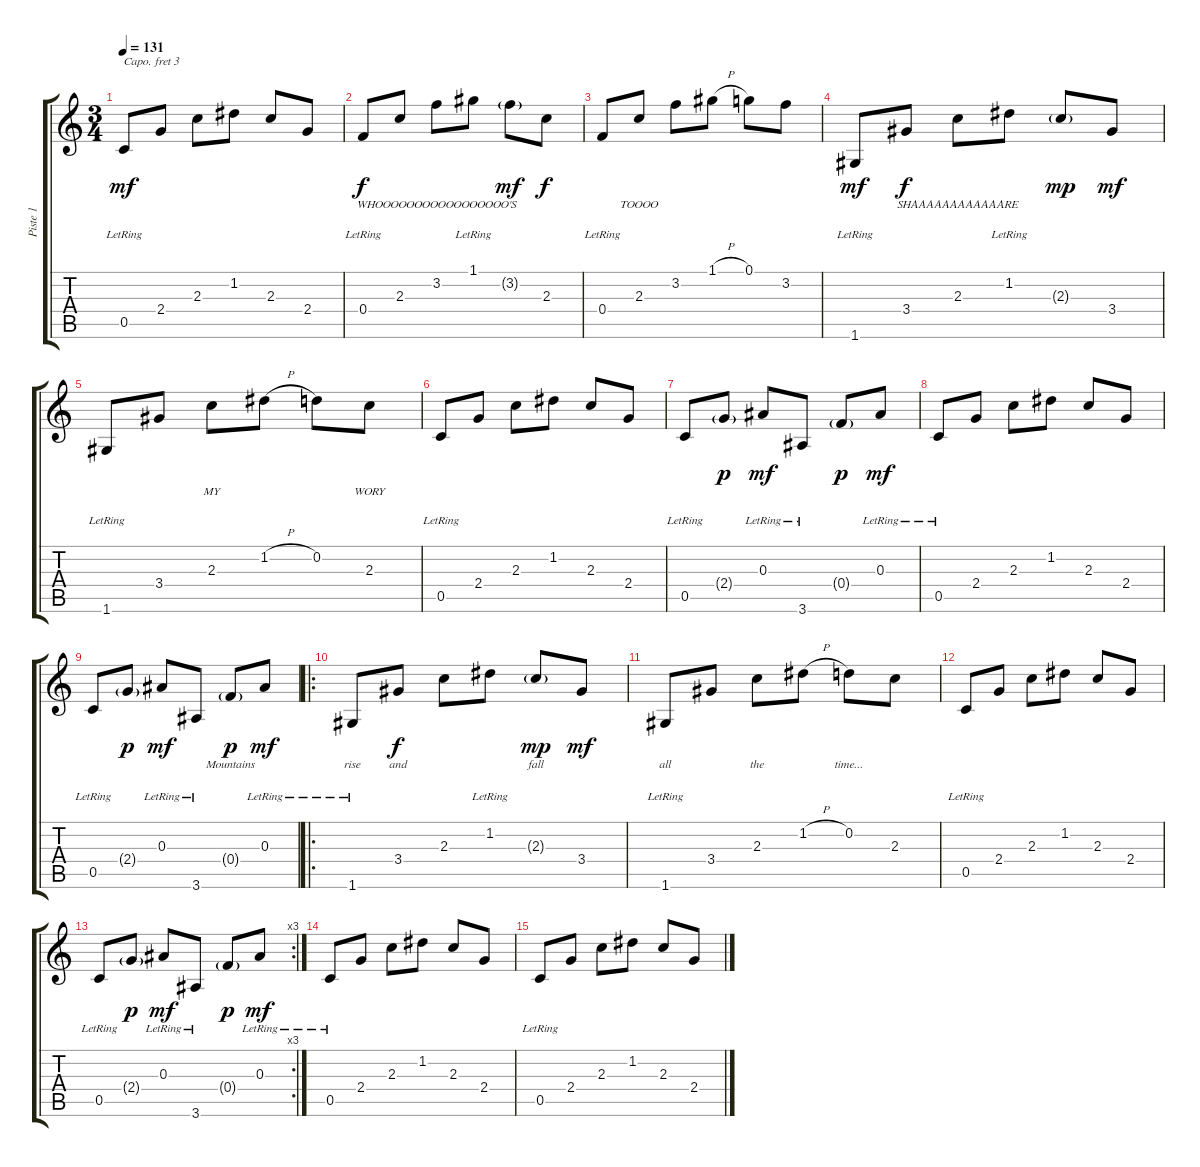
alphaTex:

\track ("Piste 1" "Piste 1") {instrument acousticguitarsteel}
\staff {score tabs}
\capo 3
\tuning (E4 B3 G3 D3 A2 E2) {hide}
\ts (3 4)
\tempo 131
\clef g2
\ks c
0.5{lr}.8{lyrics (0 "") lyrics (1 "") lyrics (2 "") lyrics (3 "") lyrics (4 "") dy mf} 2.4.8{lyrics (0 "") lyrics (1 "") lyrics (2 "") lyrics (3 "") lyrics (4 "")} 2.3.8{lyrics (0 "") lyrics (1 "") lyrics (2 "") lyrics (3 "") lyrics (4 "")} 1.2.8{lyrics (0 "") lyrics (1 "") lyrics (2 "") lyrics (3 "") lyrics (4 "")} 2.3.8{lyrics (0 "") lyrics (1 "") lyrics (2 "") lyrics (3 "") lyrics (4 "")} 2.4.8{lyrics (0 "") lyrics (1 "") lyrics (2 "") lyrics (3 "") lyrics (4 "")} |
0.4{lr}.8{lyrics (0 "") lyrics (1 "") lyrics (2 "") lyrics (3 "") lyrics (4 "") dy f} 2.3.8{lyrics (0 "") lyrics (1 "") lyrics (2 "") lyrics (3 "") lyrics (4 "")} 3.2.8{lyrics (0 "WHOOOOOOOOOOOOOOOOO'S") lyrics (1 "") lyrics (2 "") lyrics (3 "") lyrics (4 "")} 1.1{lr}.8{lyrics (0 "") lyrics (1 "") lyrics (2 "") lyrics (3 "") lyrics (4 "")} 3.2{g}.8{lyrics (0 "") lyrics (1 "") lyrics (2 "") lyrics (3 "") lyrics (4 "") dy mf} 2.3.8{lyrics (0 "") lyrics (1 "") lyrics (2 "") lyrics (3 "") lyrics (4 "") dy f} |
0.4{lr}.8{lyrics (0 "") lyrics (1 "") lyrics (2 "") lyrics (3 "") lyrics (4 "")} 2.3.8{lyrics (0 "TOOOO") lyrics (1 "") lyrics (2 "") lyrics (3 "") lyrics (4 "")} 3.2.8{lyrics (0 "") lyrics (1 "") lyrics (2 "") lyrics (3 "") lyrics (4 "")} 1.1{h}.8{lyrics (0 "") lyrics (1 "") lyrics (2 "") lyrics (3 "") lyrics (4 "")} 0.1.8{lyrics (0 "") lyrics (1 "") lyrics (2 "") lyrics (3 "") lyrics (4 "")} 3.2.8{lyrics (0 "") lyrics (1 "") lyrics (2 "") lyrics (3 "") lyrics (4 "")} |
1.6{lr}.8{lyrics (0 "") lyrics (1 "") lyrics (2 "") lyrics (3 "") lyrics (4 "") dy mf} 3.4.8{lyrics (0 "") lyrics (1 "") lyrics (2 "") lyrics (3 "") lyrics (4 "") dy f} 2.3.8{lyrics (0 "SHAAAAAAAAAAAARE") lyrics (1 "") lyrics (2 "") lyrics (3 "") lyrics (4 "")} 1.2{lr}.8{lyrics (0 "") lyrics (1 "") lyrics (2 "") lyrics (3 "") lyrics (4 "")} 2.3{g}.8{lyrics (0 "") lyrics (1 "") lyrics (2 "") lyrics (3 "") lyrics (4 "") dy mp} 3.4.8{lyrics (0 "") lyrics (1 "") lyrics (2 "") lyrics (3 "") lyrics (4 "") dy mf} |
1.6{lr}.8{lyrics (0 "") lyrics (1 "") lyrics (2 "") lyrics (3 "") lyrics (4 "")} 3.4.8{lyrics (0 "") lyrics (1 "") lyrics (2 "") lyrics (3 "") lyrics (4 "")} 2.3.8{lyrics (0 "MY") lyrics (1 "") lyrics (2 "") lyrics (3 "") lyrics (4 "")} 1.2{h}.8{lyrics (0 "") lyrics (1 "") lyrics (2 "") lyrics (3 "") lyrics (4 "")} 0.2.8{lyrics (0 "") lyrics (1 "") lyrics (2 "") lyrics (3 "") lyrics (4 "")} 2.3.8{lyrics (0 "WORY") lyrics (1 "") lyrics (2 "") lyrics (3 "") lyrics (4 "")} |
0.5{lr}.8{lyrics (0 "") lyrics (1 "") lyrics (2 "") lyrics (3 "") lyrics (4 "")} 2.4.8{lyrics (0 "") lyrics (1 "") lyrics (2 "") lyrics (3 "") lyrics (4 "")} 2.3.8{lyrics (0 "") lyrics (1 "") lyrics (2 "") lyrics (3 "") lyrics (4 "")} 1.2.8{lyrics (0 "") lyrics (1 "") lyrics (2 "") lyrics (3 "") lyrics (4 "")} 2.3.8{lyrics (0 "") lyrics (1 "") lyrics (2 "") lyrics (3 "") lyrics (4 "")} 2.4.8{lyrics (0 "") lyrics (1 "") lyrics (2 "") lyrics (3 "") lyrics (4 "")} |
0.5{lr}.8{lyrics (0 "") lyrics (1 "") lyrics (2 "") lyrics (3 "") lyrics (4 "")} 2.4{g}.8{lyrics (0 "") lyrics (1 "") lyrics (2 "") lyrics (3 "") lyrics (4 "") dy p} 0.3{lr}.8{lyrics (0 "") lyrics (1 "") lyrics (2 "") lyrics (3 "") lyrics (4 "") dy mf} 3.6{lr}.8{lyrics (0 "") lyrics (1 "") lyrics (2 "") lyrics (3 "") lyrics (4 "")} 0.4{g}.8{lyrics (0 "") lyrics (1 "") lyrics (2 "") lyrics (3 "") lyrics (4 "") dy p} 0.3{lr}.8{lyrics (0 "") lyrics (1 "") lyrics (2 "") lyrics (3 "") lyrics (4 "") dy mf} |
0.5{lr}.8{lyrics (0 "") lyrics (1 "") lyrics (2 "") lyrics (3 "") lyrics (4 "")} 2.4.8{lyrics (0 "") lyrics (1 "") lyrics (2 "") lyrics (3 "") lyrics (4 "")} 2.3.8{lyrics (0 "") lyrics (1 "") lyrics (2 "") lyrics (3 "") lyrics (4 "")} 1.2.8{lyrics (0 "") lyrics (1 "") lyrics (2 "") lyrics (3 "") lyrics (4 "")} 2.3.8{lyrics (0 "") lyrics (1 "") lyrics (2 "") lyrics (3 "") lyrics (4 "")} 2.4.8{lyrics (0 "") lyrics (1 "") lyrics (2 "") lyrics (3 "") lyrics (4 "")} |
0.5{lr}.8{lyrics (0 "") lyrics (1 "") lyrics (2 "") lyrics (3 "") lyrics (4 "")} 2.4{g}.8{lyrics (0 "") lyrics (1 "") lyrics (2 "") lyrics (3 "") lyrics (4 "") dy p} 0.3{lr}.8{lyrics (0 "") lyrics (1 "") lyrics (2 "") lyrics (3 "") lyrics (4 "") dy mf} 3.6{lr}.8{lyrics (0 "") lyrics (1 "") lyrics (2 "") lyrics (3 "") lyrics (4 "")} 0.4{g}.8{lyrics (0 "Mountains") lyrics (1 "") lyrics (2 "") lyrics (3 "") lyrics (4 "") dy p} 0.3{lr}.8{lyrics (0 "") lyrics (1 "") lyrics (2 "") lyrics (3 "") lyrics (4 "") dy mf} |
\ro
1.6{lr}.8{lyrics (0 "rise") lyrics (1 "") lyrics (2 "") lyrics (3 "") lyrics (4 "")} 3.4.8{lyrics (0 "and") lyrics (1 "") lyrics (2 "") lyrics (3 "") lyrics (4 "") dy f} 2.3.8{lyrics (0 "") lyrics (1 "") lyrics (2 "") lyrics (3 "") lyrics (4 "")} 1.2{lr}.8{lyrics (0 "") lyrics (1 "") lyrics (2 "") lyrics (3 "") lyrics (4 "")} 2.3{g}.8{lyrics (0 "fall") lyrics (1 "") lyrics (2 "") lyrics (3 "") lyrics (4 "") dy mp} 3.4.8{lyrics (0 "") lyrics (1 "") lyrics (2 "") lyrics (3 "") lyrics (4 "") dy mf} |
1.6{lr}.8{lyrics (0 "all") lyrics (1 "") lyrics (2 "") lyrics (3 "") lyrics (4 "")} 3.4.8{lyrics (0 "") lyrics (1 "") lyrics (2 "") lyrics (3 "") lyrics (4 "")} 2.3.8{lyrics (0 "the") lyrics (1 "") lyrics (2 "") lyrics (3 "") lyrics (4 "")} 1.2{h}.8{lyrics (0 "") lyrics (1 "") lyrics (2 "") lyrics (3 "") lyrics (4 "")} 0.2.8{lyrics (0 "time...") lyrics (1 "") lyrics (2 "") lyrics (3 "") lyrics (4 "")} 2.3.8 |
0.5{lr}.8 2.4.8 2.3.8 1.2.8 2.3.8 2.4.8 |
\rc 3
0.5{lr}.8 2.4{g}.8{dy p} 0.3{lr}.8{dy mf} 3.6{lr}.8 0.4{g}.8{dy p} 0.3{lr}.8{dy mf} |
0.5{lr}.8 2.4.8 2.3.8 1.2.8 2.3.8 2.4.8 |
0.5{lr}.8 2.4.8 2.3.8 1.2.8 2.3.8 2.4.8
